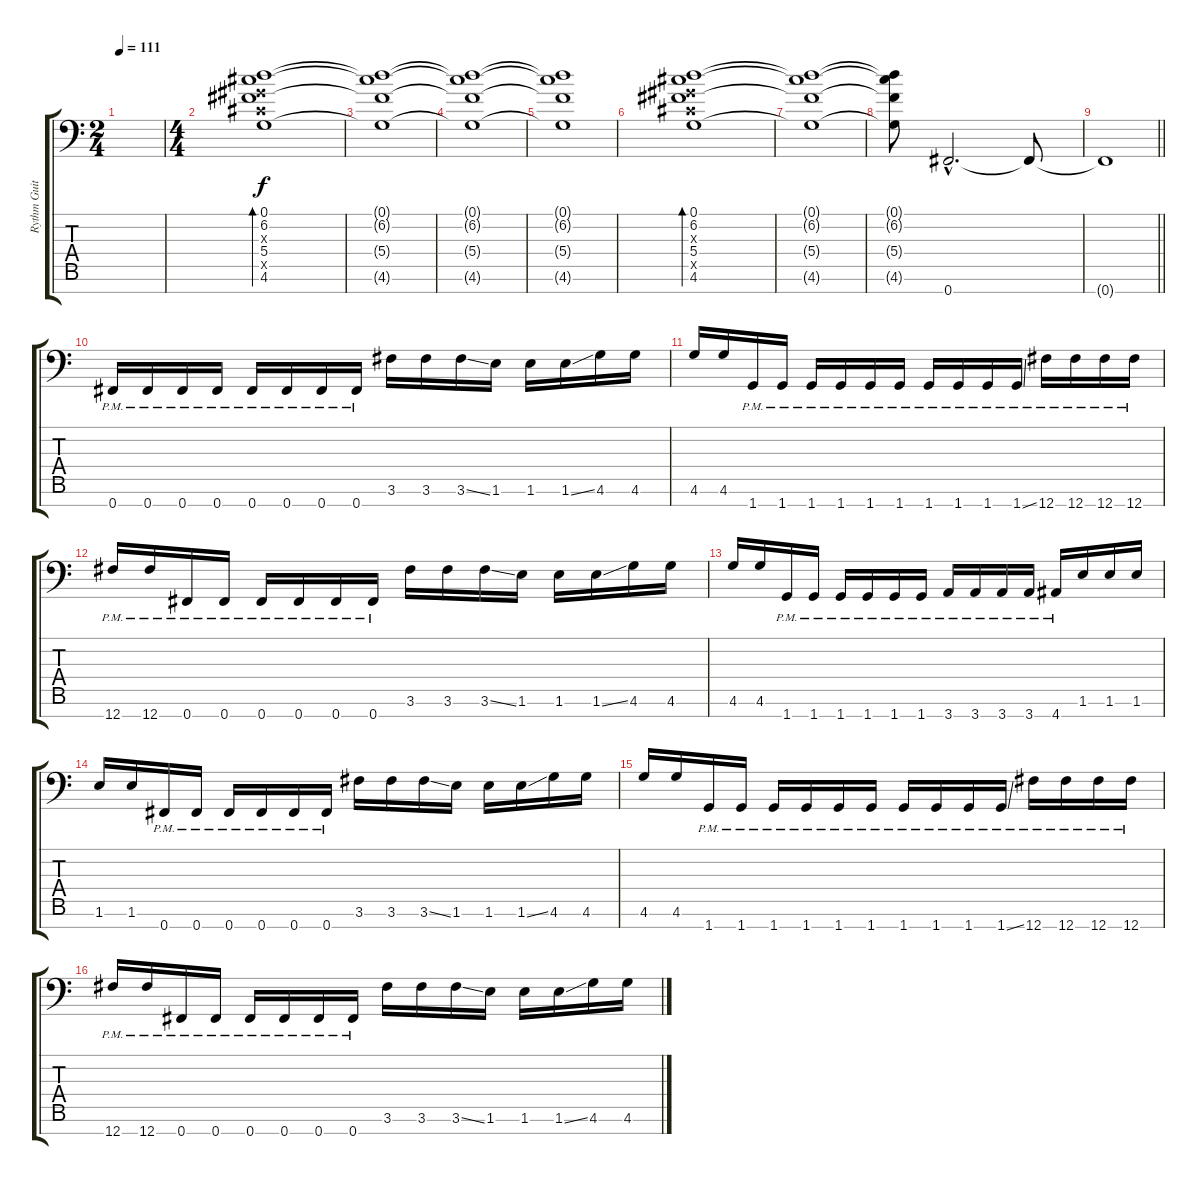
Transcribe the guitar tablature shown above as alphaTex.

\track ("Rythm Guitar #1" "Rythm Guit") {instrument distortionguitar}
\staff {score tabs}
\tuning (Db4 Ab3 Eb3 Db3 Ab2 Eb2 Gb1) {hide}
\ts (2 4)
\section ("" "")
\tempo 111
\clef f4
\ks c
|
\ts (4 4)
(0.1 6.2 5.3{x} 5.4 5.5{x} 4.6).1{bd 60} |
(0.1{t} 6.2{t} 5.4{t} 4.6{t}).1 |
(0.1{t} 6.2{t} 5.4{t} 4.6{t}).1 |
(0.1{t} 6.2{t} 5.4{t} 4.6{t}).1 |
(0.1 6.2 5.3{x} 5.4 5.5{x} 4.6).1{bd 60} |
(0.1{t} 6.2{t} 5.4{t} 4.6{t}).1 |
(0.1{t} 6.2{t} 5.4{t} 4.6{t}).8 0.7{hac}.2{d} 0.7{t}.8 |
\barLineRight lightlight
0.7{t}.1 |
\section ("" "")
0.7{pm}.16 0.7{pm}.16 0.7{pm}.16 0.7{pm}.16 0.7{pm}.16 0.7{pm}.16 0.7{pm}.16 0.7{pm}.16 3.6.16 3.6.16 3.6{ss}.16 1.6.16 1.6.16 1.6{ss}.16 4.6.16 4.6.16 |
4.6.16 4.6.16 1.7{pm}.16 1.7{pm}.16 1.7{pm}.16 1.7{pm}.16 1.7{pm}.16 1.7{pm}.16 1.7{pm}.16 1.7{pm}.16 1.7{pm}.16 1.7{ss pm}.16 12.7{pm}.16 12.7{pm}.16 12.7{pm}.16 12.7{pm}.16 |
12.7{pm}.16 12.7{pm}.16 0.7{pm}.16 0.7{pm}.16 0.7{pm}.16 0.7{pm}.16 0.7{pm}.16 0.7{pm}.16 3.6.16 3.6.16 3.6{ss}.16 1.6.16 1.6.16 1.6{ss}.16 4.6.16 4.6.16 |
4.6.16 4.6.16 1.7{pm}.16 1.7{pm}.16 1.7{pm}.16 1.7{pm}.16 1.7{pm}.16 1.7{pm}.16 3.7{pm}.16 3.7{pm}.16 3.7{pm}.16 3.7{pm}.16 4.7{pm}.16 1.6.16 1.6.16 1.6.16 |
1.6.16 1.6.16 0.7{pm}.16 0.7{pm}.16 0.7{pm}.16 0.7{pm}.16 0.7{pm}.16 0.7{pm}.16 3.6.16 3.6.16 3.6{ss}.16 1.6.16 1.6.16 1.6{ss}.16 4.6.16 4.6.16 |
4.6.16 4.6.16 1.7{pm}.16 1.7{pm}.16 1.7{pm}.16 1.7{pm}.16 1.7{pm}.16 1.7{pm}.16 1.7{pm}.16 1.7{pm}.16 1.7{pm}.16 1.7{ss pm}.16 12.7{pm}.16 12.7{pm}.16 12.7{pm}.16 12.7{pm}.16 |
12.7{pm}.16 12.7{pm}.16 0.7{pm}.16 0.7{pm}.16 0.7{pm}.16 0.7{pm}.16 0.7{pm}.16 0.7{pm}.16 3.6.16 3.6.16 3.6{ss}.16 1.6.16 1.6.16 1.6{ss}.16 4.6.16 4.6.16
